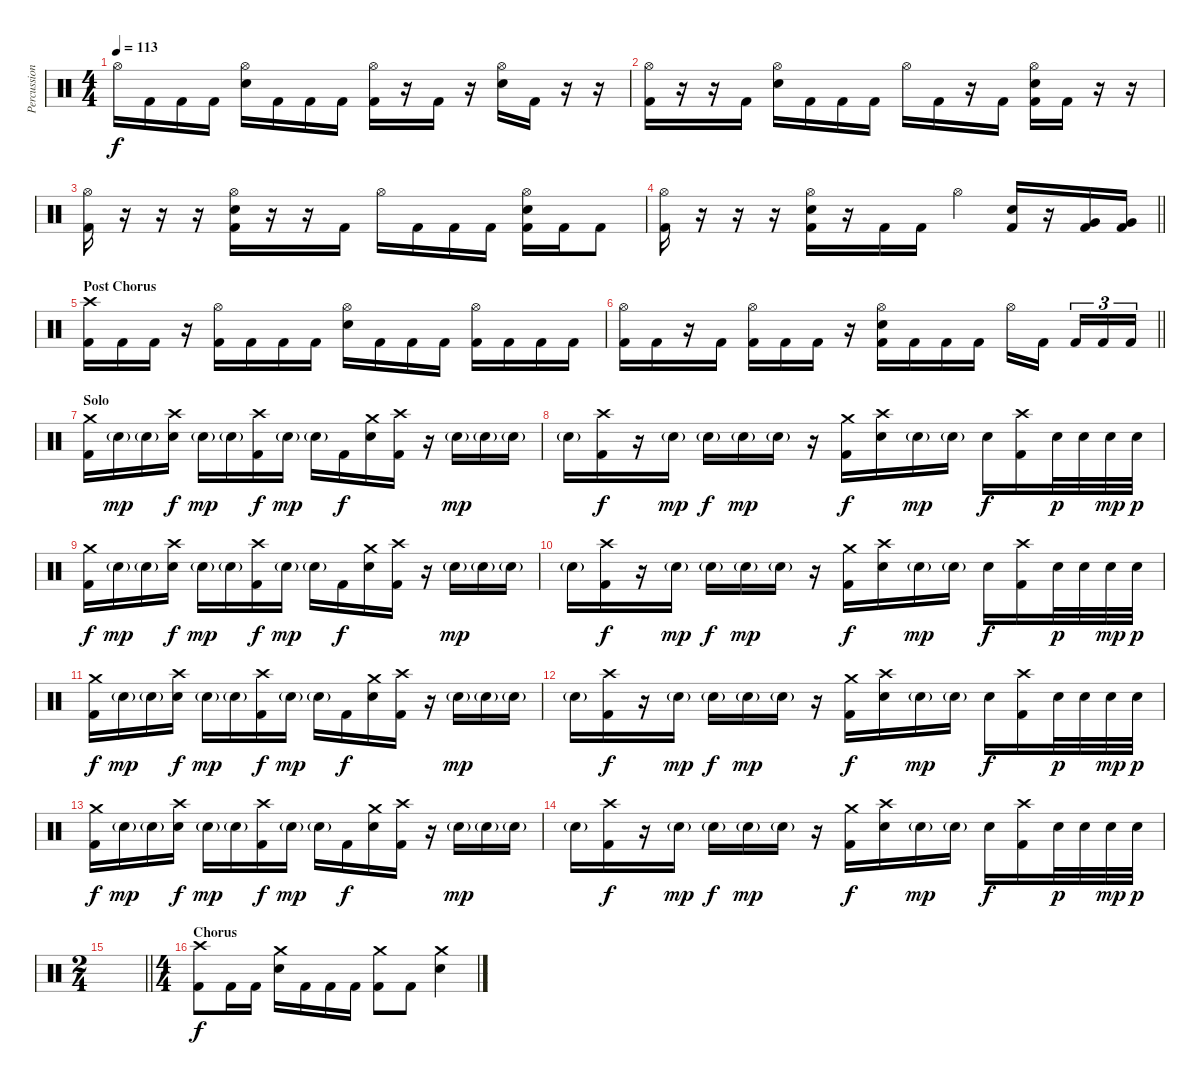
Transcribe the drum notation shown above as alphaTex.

\track ("Percussion" "Percussion") {instrument percussion}
\staff {score}
\articulation defaults
\ts (4 4)
\tempo 113
\clef neutral
\ks c "Hi-Hat (open)".16{dy f} "Kick (hit) 2".16 "Kick (hit) 2".16 "Kick (hit) 2".16
("Hi-Hat (open)" "Electric Snare (hit)").16 "Kick (hit) 2".16 "Kick (hit) 2".16 "Kick (hit) 2".16 ("Hi-Hat (open)" "Kick (hit) 2").16 r.16 "Kick (hit) 2".16 r.16 ("Hi-Hat (open)" "Electric Snare (hit)").16 "Kick (hit) 2".16 r.16 r.16 |
("Hi-Hat (open)" "Kick (hit) 2").16 r.16 r.16 "Kick (hit) 2".16 ("Hi-Hat (open)" "Electric Snare (hit)").16 "Kick (hit) 2".16 "Kick (hit) 2".16 "Kick (hit) 2".16 "Hi-Hat (open)".16 "Kick (hit) 2".16 r.16 "Kick (hit) 2".16 ("Hi-Hat (open)" "Electric Snare (hit)" "Kick (hit) 2").16 "Kick (hit) 2".16 r.16 r.16 |
("Hi-Hat (open)" "Kick (hit) 2").16 r.16 r.16 r.16 ("Hi-Hat (open)" "Electric Snare (hit)" "Kick (hit) 2").16 r.16 r.16 "Kick (hit) 2".16 "Hi-Hat (open)".16 "Kick (hit) 2".16 "Kick (hit) 2".16 "Kick (hit) 2".16 ("Hi-Hat (open)" "Electric Snare (hit)" "Kick (hit) 2").16 "Kick (hit) 2".16 "Kick (hit) 2".8 |
\barLineRight lightlight
("Hi-Hat (open)" "Kick (hit) 2").16 r.16 r.16 r.16 ("Hi-Hat (open)" "Electric Snare (hit)" "Kick (hit) 2").16 r.16 "Kick (hit) 2".16 "Kick (hit) 2".16 "Hi-Hat (open)".4 ("Electric Snare (hit)" "Kick (hit) 2").16 r.16 ("Very Low Tom (hit)" "Kick (hit) 2").16 ("Very Low Tom (hit)" "Kick (hit) 2").16 |
\section ("" "Post Chorus")
("Crash high (hit)" "Kick (hit) 2").16 "Kick (hit) 2".16 "Kick (hit) 2".16 r.16 ("Hi-Hat (open)" "Kick (hit) 2").16 "Kick (hit) 2".16 "Kick (hit) 2".16 "Kick (hit) 2".16 ("Hi-Hat (open)" "Electric Snare (hit)").16 "Kick (hit) 2".16 "Kick (hit) 2".16 "Kick (hit) 2".16 ("Hi-Hat (open)" "Kick (hit) 2").16 "Kick (hit) 2".16 "Kick (hit) 2".16 "Kick (hit) 2".16 |
\barLineRight lightlight
("Hi-Hat (open)" "Kick (hit) 2").16 "Kick (hit) 2".16 r.16 "Kick (hit) 2".16 ("Hi-Hat (open)" "Kick (hit) 2").16 "Kick (hit) 2".16 "Kick (hit) 2".16 r.16 ("Hi-Hat (open)" "Electric Snare (hit)" "Kick (hit) 2").16 "Kick (hit) 2".16 "Kick (hit) 2".16 "Kick (hit) 2".16 "Hi-Hat (open)".16 "Kick (hit) 2".16{beam splitsecondary} "Kick (hit) 2".16{tu (3 2)} "Kick (hit) 2".16{tu (3 2)} "Kick (hit) 2".16{tu (3 2)} |
\section ("" "Solo")
("Crash medium (hit)" "Kick (hit) 2").16 "Electric Snare (hit)"{g}.16{dy mp} "Electric Snare (hit)"{g}.16 ("Crash high (hit)" "Electric Snare (hit)").16{dy f} "Electric Snare (hit)"{g}.16{dy mp} "Electric Snare (hit)"{g}.16 ("Crash high (hit)" "Kick (hit) 2").16{dy f} "Electric Snare (hit)"{g}.16{dy mp} "Electric Snare (hit)"{g}.16 "Kick (hit) 2".16{dy f} ("Crash medium (hit)" "Electric Snare (hit)").16 ("Crash high (hit)" "Kick (hit) 2").16 r.16 "Electric Snare (hit)"{g}.16{dy mp} "Electric Snare (hit)"{g}.16 "Electric Snare (hit)"{g}.16 |
"Electric Snare (hit)"{g}.16 ("Crash high (hit)" "Kick (hit) 2").16{dy f} r.16 "Electric Snare (hit)"{g}.16{dy mp} "Electric Snare (hit)"{g}.16{dy f} "Electric Snare (hit)"{g}.16{dy mp} "Electric Snare (hit)"{g}.16 r.16 ("Crash medium (hit)" "Kick (hit) 2").16{dy f} ("Crash high (hit)" "Electric Snare (hit)").16 "Electric Snare (hit)"{g}.16{dy mp} "Electric Snare (hit)"{g}.16 "Electric Snare (hit)".16{dy f} ("Crash high (hit)" "Kick (hit) 2").16 "Electric Snare (hit)".32{dy p} "Electric Snare (hit)".32 "Electric Snare (hit)".32{dy mp} "Electric Snare (hit)".32{dy p} |
("Crash medium (hit)" "Kick (hit) 2").16{dy f} "Electric Snare (hit)"{g}.16{dy mp} "Electric Snare (hit)"{g}.16 ("Crash high (hit)" "Electric Snare (hit)").16{dy f} "Electric Snare (hit)"{g}.16{dy mp} "Electric Snare (hit)"{g}.16 ("Crash high (hit)" "Kick (hit) 2").16{dy f} "Electric Snare (hit)"{g}.16{dy mp} "Electric Snare (hit)"{g}.16 "Kick (hit) 2".16{dy f} ("Crash medium (hit)" "Electric Snare (hit)").16 ("Crash high (hit)" "Kick (hit) 2").16 r.16 "Electric Snare (hit)"{g}.16{dy mp} "Electric Snare (hit)"{g}.16 "Electric Snare (hit)"{g}.16 |
"Electric Snare (hit)"{g}.16 ("Crash high (hit)" "Kick (hit) 2").16{dy f} r.16 "Electric Snare (hit)"{g}.16{dy mp} "Electric Snare (hit)"{g}.16{dy f} "Electric Snare (hit)"{g}.16{dy mp} "Electric Snare (hit)"{g}.16 r.16 ("Crash medium (hit)" "Kick (hit) 2").16{dy f} ("Crash high (hit)" "Electric Snare (hit)").16 "Electric Snare (hit)"{g}.16{dy mp} "Electric Snare (hit)"{g}.16 "Electric Snare (hit)".16{dy f} ("Crash high (hit)" "Kick (hit) 2").16 "Electric Snare (hit)".32{dy p} "Electric Snare (hit)".32 "Electric Snare (hit)".32{dy mp} "Electric Snare (hit)".32{dy p} |
("Crash medium (hit)" "Kick (hit) 2").16{dy f} "Electric Snare (hit)"{g}.16{dy mp} "Electric Snare (hit)"{g}.16 ("Crash high (hit)" "Electric Snare (hit)").16{dy f} "Electric Snare (hit)"{g}.16{dy mp} "Electric Snare (hit)"{g}.16 ("Crash high (hit)" "Kick (hit) 2").16{dy f} "Electric Snare (hit)"{g}.16{dy mp} "Electric Snare (hit)"{g}.16 "Kick (hit) 2".16{dy f} ("Crash medium (hit)" "Electric Snare (hit)").16 ("Crash high (hit)" "Kick (hit) 2").16 r.16 "Electric Snare (hit)"{g}.16{dy mp} "Electric Snare (hit)"{g}.16 "Electric Snare (hit)"{g}.16 |
"Electric Snare (hit)"{g}.16 ("Crash high (hit)" "Kick (hit) 2").16{dy f} r.16 "Electric Snare (hit)"{g}.16{dy mp} "Electric Snare (hit)"{g}.16{dy f} "Electric Snare (hit)"{g}.16{dy mp} "Electric Snare (hit)"{g}.16 r.16 ("Crash medium (hit)" "Kick (hit) 2").16{dy f} ("Crash high (hit)" "Electric Snare (hit)").16 "Electric Snare (hit)"{g}.16{dy mp} "Electric Snare (hit)"{g}.16 "Electric Snare (hit)".16{dy f} ("Crash high (hit)" "Kick (hit) 2").16 "Electric Snare (hit)".32{dy p} "Electric Snare (hit)".32 "Electric Snare (hit)".32{dy mp} "Electric Snare (hit)".32{dy p} |
("Crash medium (hit)" "Kick (hit) 2").16{dy f} "Electric Snare (hit)"{g}.16{dy mp} "Electric Snare (hit)"{g}.16 ("Crash high (hit)" "Electric Snare (hit)").16{dy f} "Electric Snare (hit)"{g}.16{dy mp} "Electric Snare (hit)"{g}.16 ("Crash high (hit)" "Kick (hit) 2").16{dy f} "Electric Snare (hit)"{g}.16{dy mp} "Electric Snare (hit)"{g}.16 "Kick (hit) 2".16{dy f} ("Crash medium (hit)" "Electric Snare (hit)").16 ("Crash high (hit)" "Kick (hit) 2").16 r.16 "Electric Snare (hit)"{g}.16{dy mp} "Electric Snare (hit)"{g}.16 "Electric Snare (hit)"{g}.16 |
"Electric Snare (hit)"{g}.16 ("Crash high (hit)" "Kick (hit) 2").16{dy f} r.16 "Electric Snare (hit)"{g}.16{dy mp} "Electric Snare (hit)"{g}.16{dy f} "Electric Snare (hit)"{g}.16{dy mp} "Electric Snare (hit)"{g}.16 r.16 ("Crash medium (hit)" "Kick (hit) 2").16{dy f} ("Crash high (hit)" "Electric Snare (hit)").16 "Electric Snare (hit)"{g}.16{dy mp} "Electric Snare (hit)"{g}.16 "Electric Snare (hit)".16{dy f} ("Crash high (hit)" "Kick (hit) 2").16 "Electric Snare (hit)".32{dy p} "Electric Snare (hit)".32 "Electric Snare (hit)".32{dy mp} "Electric Snare (hit)".32{dy p} |
\ts (2 4)
\barLineRight lightlight
|
\ts (4 4)
\section ("" "Chorus")
("Crash high (hit)" "Kick (hit) 2").8{dy f} "Kick (hit) 2".16 "Kick (hit) 2".16 ("Crash medium (hit)" "Electric Snare (hit)").16 "Kick (hit) 2".16 "Kick (hit) 2".16 "Kick (hit) 2".16 ("Crash medium (hit)" "Kick (hit) 2").8 "Kick (hit) 2".8 ("Crash medium (hit)" "Electric Snare (hit)").4
